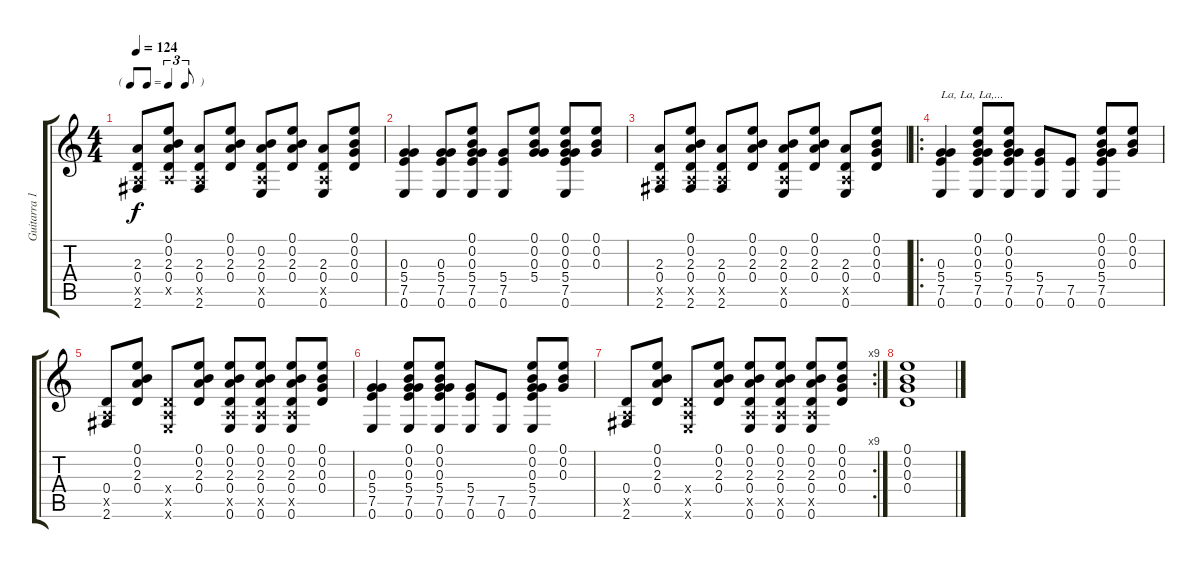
\track ("Guitarra 1" "Guitarra 1") {instrument acousticguitarsteel}
\staff {score tabs}
\tuning (E4 B3 G3 D3 A2 E2) {hide}
\ts (4 4)
\tf triplet8th
\tempo 124
\clef g2
\ks c
(2.3 0.4 0.5{x} 2.6).8{dy f} (0.1 0.2 2.3 0.4 0.5{x}).8 (2.3 0.4 0.5{x} 2.6).8 (0.1 0.2 2.3 0.4).8 (0.2 2.3 0.4 0.5{x} 0.6).8 (0.1 0.2 2.3 0.4).8 (2.3 0.4 0.5{x} 0.6).8 (0.1 0.2 0.3 0.4).8 |
(0.3 5.4 7.5 0.6).4 (0.3 5.4 7.5 0.6).8 (0.1 0.2 0.3 5.4 7.5 0.6).8 (5.4 7.5 0.6).8 (0.1 0.2 0.3 5.4).8 (0.1 0.2 0.3 5.4 7.5 0.6).8 (0.1 0.2 0.3).8 |
(2.3 0.4 0.5{x} 2.6).8 (0.1 0.2 2.3 0.4 0.5{x} 2.6).8 (2.3 0.4 0.5{x} 2.6).8 (0.1 0.2 2.3 0.4).8 (0.2 2.3 0.4 0.5{x} 0.6).8 (0.1 0.2 2.3 0.4).8 (2.3 0.4 0.5{x} 0.6).8 (0.1 0.2 0.3 0.4).8 |
\ro
(0.3 5.4 7.5 0.6).4{txt "La, La, La,..."} (0.1 0.2 0.3 5.4 7.5 0.6).8 (0.1 0.2 0.3 5.4 7.5 0.6).8 (5.4 7.5 0.6).8 (7.5 0.6).8 (0.1 0.2 0.3 5.4 7.5 0.6).8 (0.1 0.2 0.3).8 |
(0.4 0.5{x} 2.6).8 (0.1 0.2 2.3 0.4).8 (0.4{x} 0.5{x} 0.6{x}).8 (0.1 0.2 2.3 0.4).8 (0.1 0.2 2.3 0.4 0.5{x} 0.6).8 (0.1 0.2 2.3 0.4 0.5{x} 0.6).8 (0.1 0.2 2.3 0.4 0.5{x} 0.6).8 (0.1 0.2 0.3 0.4).8 |
(0.3 5.4 7.5 0.6).4 (0.1 0.2 0.3 5.4 7.5 0.6).8 (0.1 0.2 0.3 5.4 7.5 0.6).8 (5.4 7.5 0.6).8 (7.5 0.6).8 (0.1 0.2 0.3 5.4 7.5 0.6).8 (0.1 0.2 0.3).8 |
\rc 9
(0.4 0.5{x} 2.6).8 (0.1 0.2 2.3 0.4).8 (0.4{x} 0.5{x} 0.6{x}).8 (0.1 0.2 2.3 0.4).8 (0.1 0.2 2.3 0.4 0.5{x} 0.6).8 (0.1 0.2 2.3 0.4 0.5{x} 0.6).8 (0.1 0.2 2.3 0.4 0.5{x} 0.6).8 (0.1 0.2 0.3 0.4).8 |
(0.1 0.2 0.3 0.4).1
